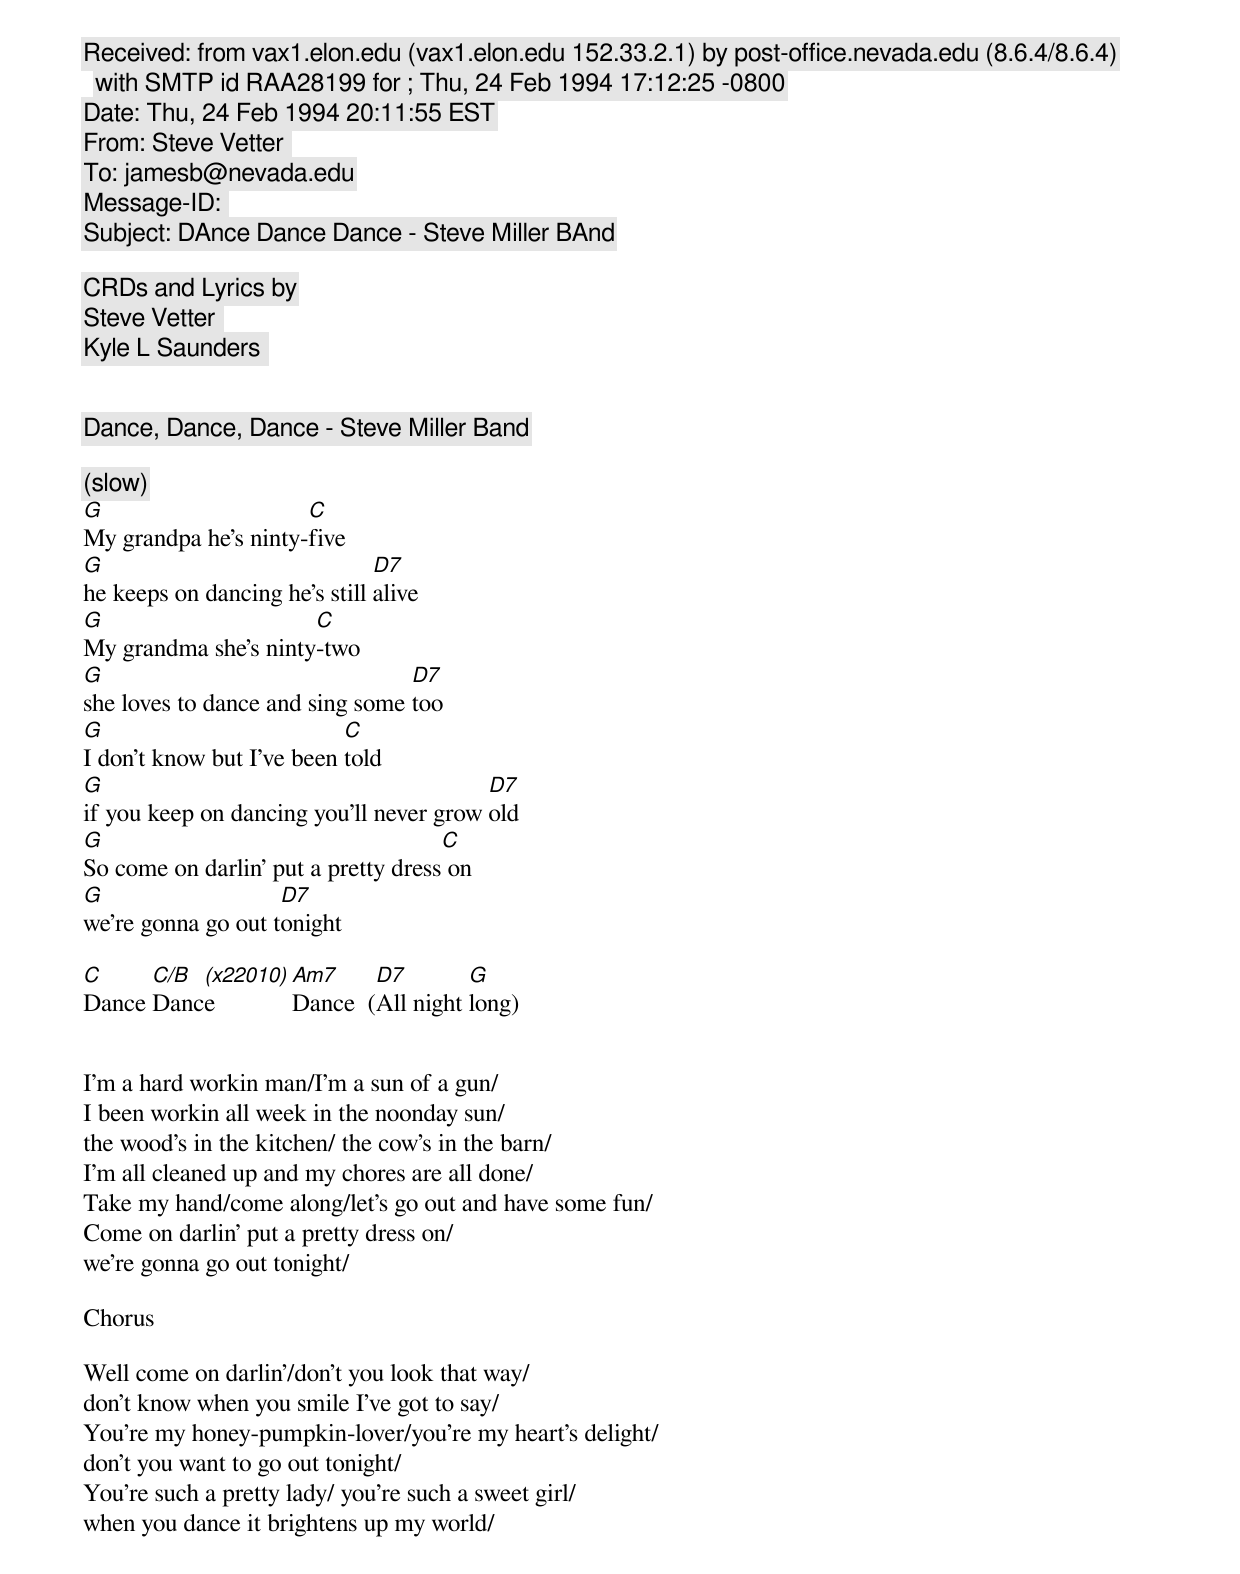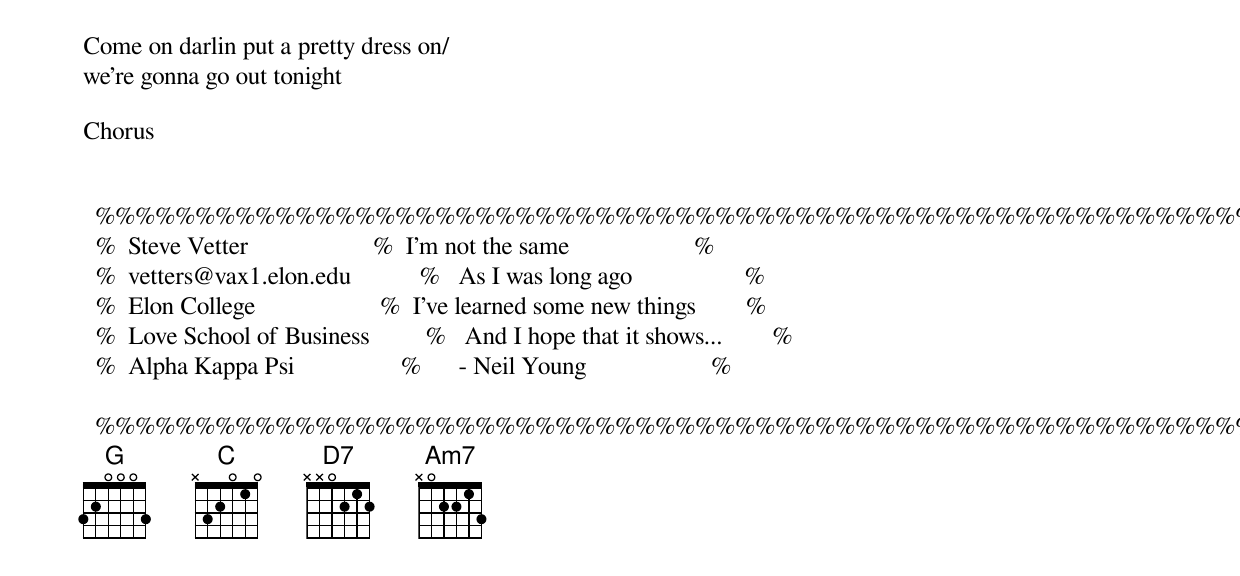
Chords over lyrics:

Received: from vax1.elon.edu (vax1.elon.edu [152.33.2.1]) by post-office.nevada.edu (8.6.4/8.6.4) with SMTP id RAA28199 for <jamesb@nevada.edu>; Thu, 24 Feb 1994 17:12:25 -0800
Received: by vax1.elon.edu (MX V3.3 VAX) id 23247; Thu, 24 Feb 1994 20:12:07 EST
Date: Thu, 24 Feb 1994 20:11:55 EST
From: Steve Vetter <vetters@vax1.elon.edu>
To: jamesb@nevada.edu
Message-ID: <0097A8D9.DD6B85D0.23247@vax1.elon.edu>
Subject: DAnce Dance Dance - Steve Miller BAnd

CRDs and Lyrics by
Steve Vetter <vetters@vax1.elon.edu>
Kyle L Saunders <ksaunder@magnus.acs.ohio-state.edu>


Dance, Dance, Dance - Steve Miller Band

(slow)
G                     C
My grandpa he's ninty-five
G                              D7
he keeps on dancing he's still alive
G                     C
My grandma she's ninty-two
G                                D7
she loves to dance and sing some too
G                          C
I don't know but I've been told
G                                        D7
if you keep on dancing you'll never grow old
G                                    C
So come on darlin' put a pretty dress on
G                   D7
we're gonna go out tonight

C     C/B (x22010)  Am7     D7        G
Dance Dance         Dance  (All night long)


I'm a hard workin man/I'm a sun of a gun/
I been workin all week in the noonday sun/
the wood's in the kitchen/ the cow's in the barn/
I'm all cleaned up and my chores are all done/
Take my hand/come along/let's go out and have some fun/
Come on darlin' put a pretty dress on/
we're gonna go out tonight/

Chorus

Well come on darlin'/don't you look that way/
don't know when you smile I've got to say/
You're my honey-pumpkin-lover/you're my heart's delight/
don't you want to go out tonight/
You're such a pretty lady/ you're such a sweet girl/
when you dance it brightens up my world/
Come on darlin put a pretty dress on/
we're gonna go out tonight

Chorus

  %%%%%%%%%%%%%%%%%%%%%%%%%%%%%%%%%%%%%%%%%%%%%%%%%%%%%%%%%%%%%%%%%%%%%%%%%%%
  %  Steve Vetter                    %  I'm not the same                    %
  %  vetters@vax1.elon.edu           %   As I was long ago                  %
  %  Elon College                    %  I've learned some new things        %
  %  Love School of Business         %   And I hope that it shows...        %
  %  Alpha Kappa Psi                 %      - Neil Young                    %
  %%%%%%%%%%%%%%%%%%%%%%%%%%%%%%%%%%%%%%%%%%%%%%%%%%%%%%%%%%%%%%%%%%%%%%%%%%%
